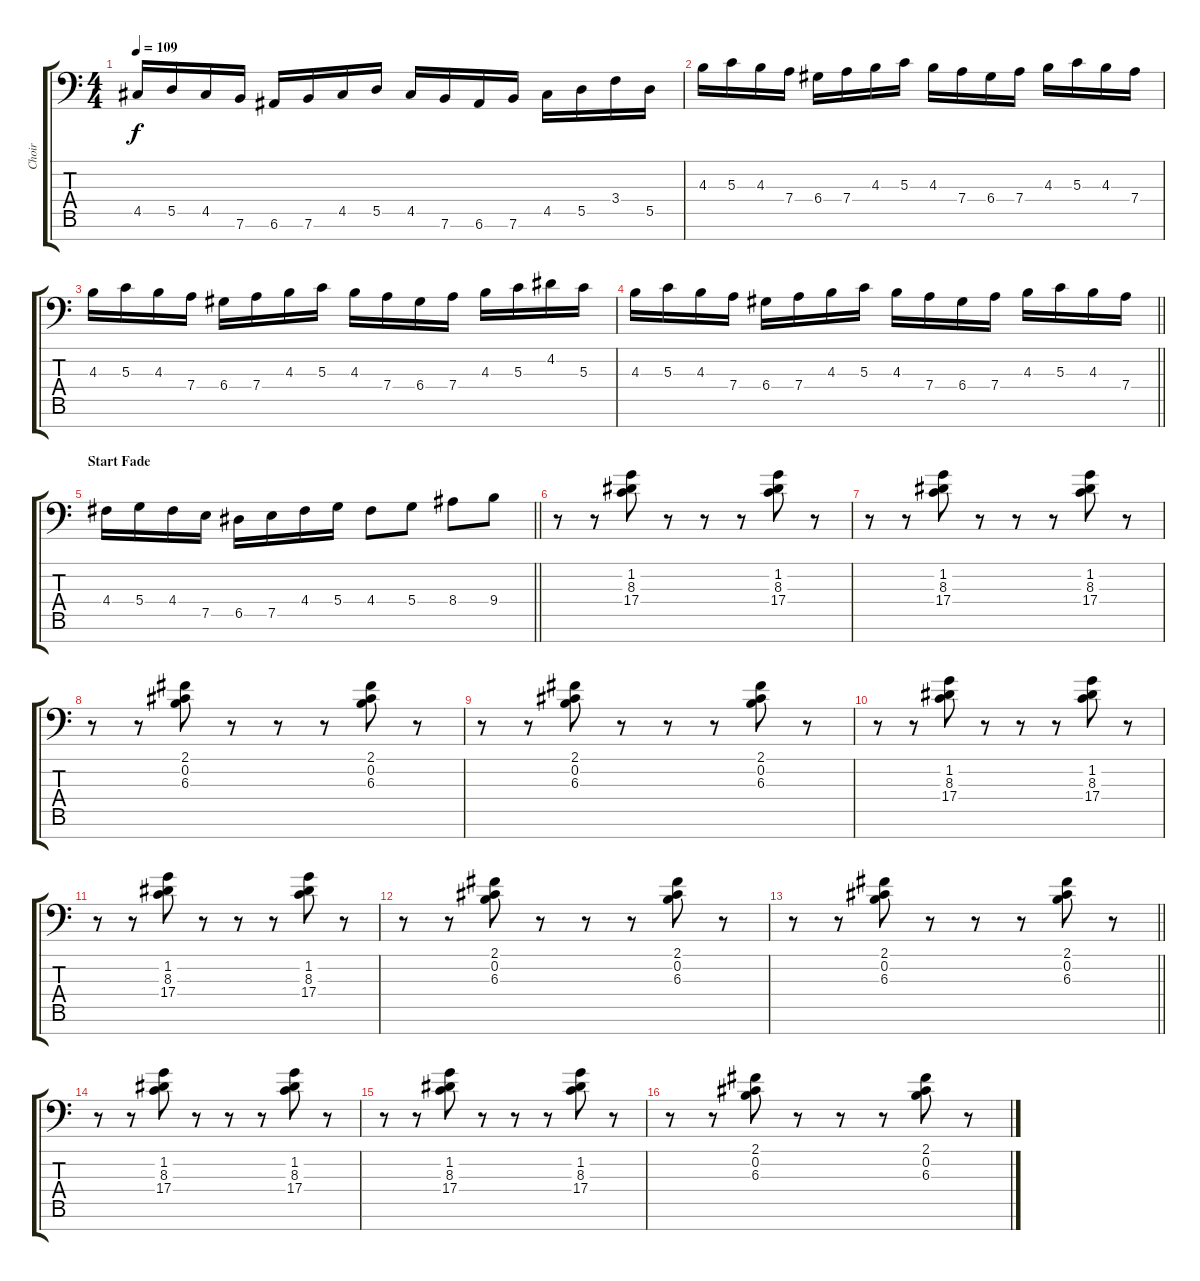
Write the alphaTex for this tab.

\track ("Choir" "Choir") {instrument choiraahs}
\staff {score tabs}
\tuning (E4 B3 G3 D3 A2 E2 A1) {hide}
\ts (4 4)
\tempo 109
\clef f4
\ks c
4.5.16{dy f} 5.5.16 4.5.16 7.6.16 6.6.16 7.6.16 4.5.16 5.5.16 4.5.16 7.6.16 6.6.16 7.6.16 4.5.16 5.5.16 3.4.16 5.5.16 |
4.3.16 5.3.16 4.3.16 7.4.16 6.4.16 7.4.16 4.3.16 5.3.16 4.3.16 7.4.16 6.4.16 7.4.16 4.3.16 5.3.16 4.3.16 7.4.16 |
4.3.16 5.3.16 4.3.16 7.4.16 6.4.16 7.4.16 4.3.16 5.3.16 4.3.16 7.4.16 6.4.16 7.4.16 4.3.16 5.3.16 4.2.16 5.3.16 |
\barLineRight lightlight
4.3.16 5.3.16 4.3.16 7.4.16 6.4.16 7.4.16 4.3.16 5.3.16 4.3.16 7.4.16 6.4.16 7.4.16 4.3.16 5.3.16 4.3.16 7.4.16 |
\section ("" "Start Fade")
\barLineRight lightlight
4.4.16 5.4.16 4.4.16 7.5.16 6.5.16 7.5.16 4.4.16 5.4.16 4.4.8 5.4.8 8.4.8 9.4.8 |
r.8 r.8 (1.2 8.3 17.4).8 r.8 r.8 r.8 (1.2 8.3 17.4).8 r.8 |
r.8 r.8 (1.2 8.3 17.4).8 r.8 r.8 r.8 (1.2 8.3 17.4).8 r.8 |
r.8 r.8 (2.1 0.2 6.3).8 r.8 r.8 r.8 (2.1 0.2 6.3).8 r.8 |
r.8 r.8 (2.1 0.2 6.3).8 r.8 r.8 r.8 (2.1 0.2 6.3).8 r.8 |
r.8 r.8 (1.2 8.3 17.4).8 r.8 r.8 r.8 (1.2 8.3 17.4).8 r.8 |
r.8 r.8 (1.2 8.3 17.4).8 r.8 r.8 r.8 (1.2 8.3 17.4).8 r.8 |
r.8 r.8 (2.1 0.2 6.3).8 r.8 r.8 r.8 (2.1 0.2 6.3).8 r.8 |
\barLineRight lightlight
r.8 r.8 (2.1 0.2 6.3).8 r.8 r.8 r.8 (2.1 0.2 6.3).8 r.8 |
r.8 r.8 (1.2 8.3 17.4).8 r.8 r.8 r.8 (1.2 8.3 17.4).8 r.8 |
r.8 r.8 (1.2 8.3 17.4).8 r.8 r.8 r.8 (1.2 8.3 17.4).8 r.8 |
r.8 r.8 (2.1 0.2 6.3).8 r.8 r.8 r.8 (2.1 0.2 6.3).8 r.8
